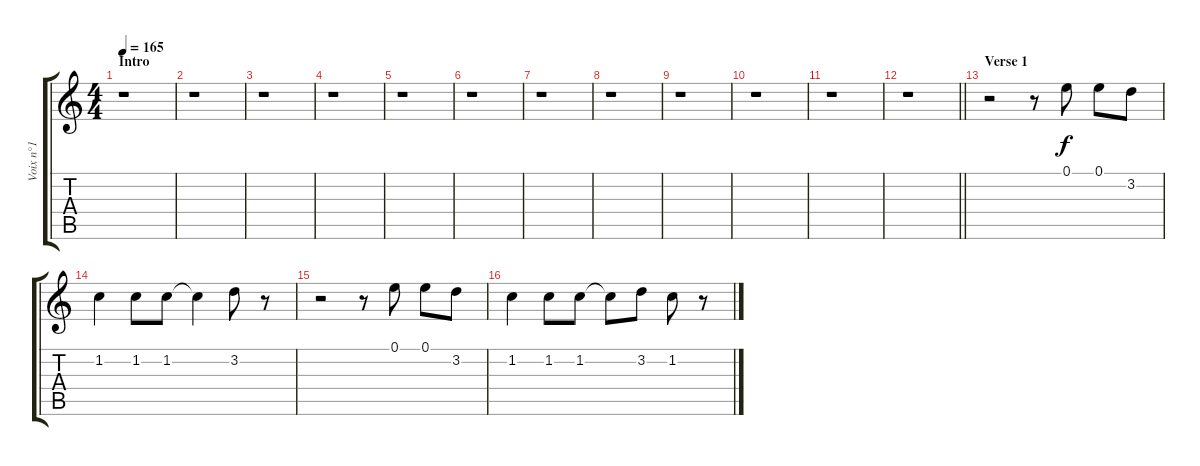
\track ("Voix n°1" "Voix n°1") {instrument electricguitarjazz}
\staff {score tabs}
\tuning (E4 B3 G3 D3 A2 E2) {hide}
\ts (4 4)
\section ("" "Intro")
\tempo 165
\clef g2
\ks c
r.1{dy f instrument electricguitarjazz} |
r.1 |
r.1 |
r.1 |
r.1 |
r.1 |
r.1 |
r.1 |
r.1 |
r.1 |
r.1 |
\barLineRight lightlight
r.1 |
\section ("" "Verse 1")
r.2 r.8 0.1.8 0.1.8 3.2.8 |
1.2.4 1.2.8 1.2.8 1.2{t}.4 3.2.8 r.8 |
r.2 r.8 0.1.8 0.1.8 3.2.8 |
1.2.4 1.2.8 1.2.8 1.2{t}.8 3.2.8 1.2.8 r.8
